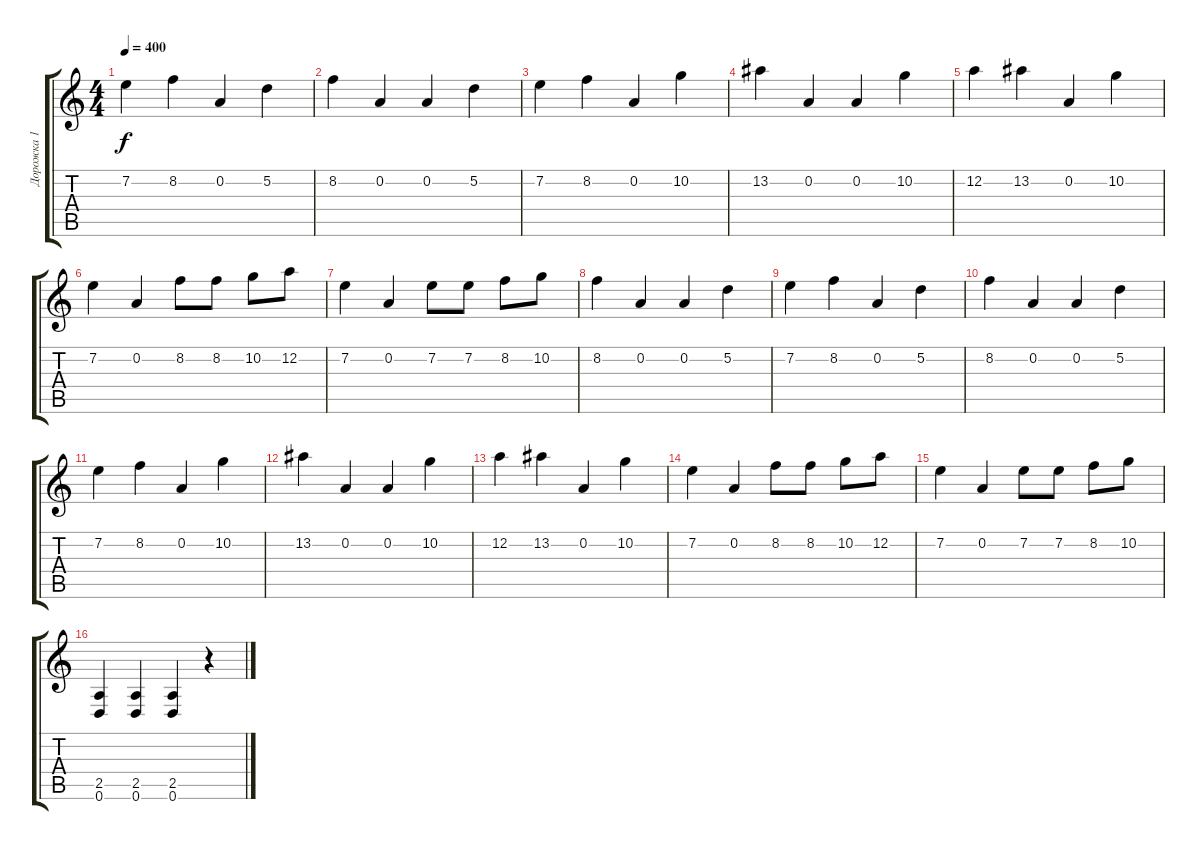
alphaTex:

\track ("Дорожка 1" "Дорожка 1") {instrument overdrivenguitar}
\staff {score tabs}
\tuning (D4 A3 F3 C3 G2 D2) {hide}
\ts (4 4)
\tempo 400
\clef g2
\ks c
7.2.4{dy f} 8.2.4 0.2.4 5.2.4 |
8.2.4 0.2.4 0.2.4 5.2.4 |
7.2.4 8.2.4 0.2.4 10.2.4 |
13.2.4 0.2.4 0.2.4 10.2.4 |
12.2.4 13.2.4 0.2.4 10.2.4 |
7.2.4 0.2.4 8.2.8 8.2.8 10.2.8 12.2.8 |
7.2.4 0.2.4 7.2.8 7.2.8 8.2.8 10.2.8 |
8.2.4 0.2.4 0.2.4 5.2.4 |
7.2.4 8.2.4 0.2.4 5.2.4 |
8.2.4 0.2.4 0.2.4 5.2.4 |
7.2.4 8.2.4 0.2.4 10.2.4 |
13.2.4 0.2.4 0.2.4 10.2.4 |
12.2.4 13.2.4 0.2.4 10.2.4 |
7.2.4 0.2.4 8.2.8 8.2.8 10.2.8 12.2.8 |
7.2.4 0.2.4 7.2.8 7.2.8 8.2.8 10.2.8 |
(2.5 0.6).4 (2.5 0.6).4 (2.5 0.6).4 r.4
